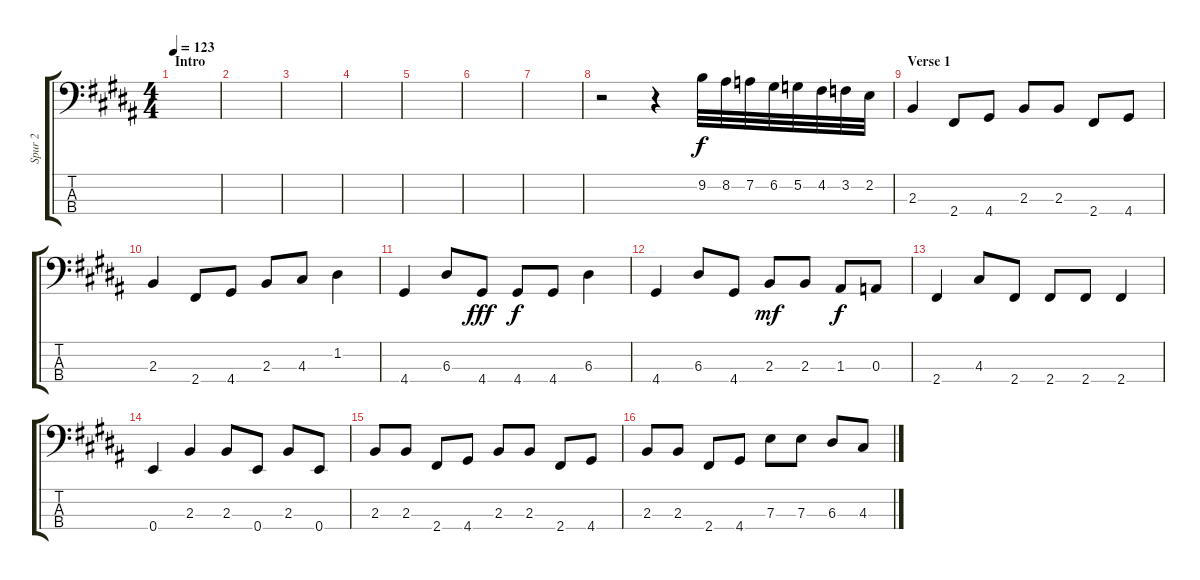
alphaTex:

\track ("Spur 2" "Spur 2") {instrument electricbasspick}
\staff {score tabs}
\tuning (G2 D2 A1 E1) {hide}
\ts (4 4)
\section ("" "Intro")
\tempo 123
\clef f4
\ks b
|
|
|
|
|
|
|
r.2 r.4 9.2.32 8.2.32 7.2.32 6.2.32 5.2.32 4.2.32 3.2.32 2.2.32 |
\section ("" "Verse 1")
2.3.4 2.4.8 4.4.8 2.3.8 2.3.8 2.4.8 4.4.8 |
2.3.4 2.4.8 4.4.8 2.3.8 4.3.8 1.2.4 |
4.4.4 6.3.8 4.4.8{dy fff} 4.4.8{dy f} 4.4.8 6.3.4 |
4.4.4 6.3.8 4.4.8 2.3.8{dy mf} 2.3.8 1.3.8{dy f} 0.3.8 |
2.4.4 4.3.8 2.4.8 2.4.8 2.4.8 2.4.4 |
0.4.4 2.3.4 2.3.8 0.4.8 2.3.8 0.4.8 |
2.3.8 2.3.8 2.4.8 4.4.8 2.3.8 2.3.8 2.4.8 4.4.8 |
2.3.8 2.3.8 2.4.8 4.4.8 7.3.8 7.3.8 6.3.8 4.3.8
